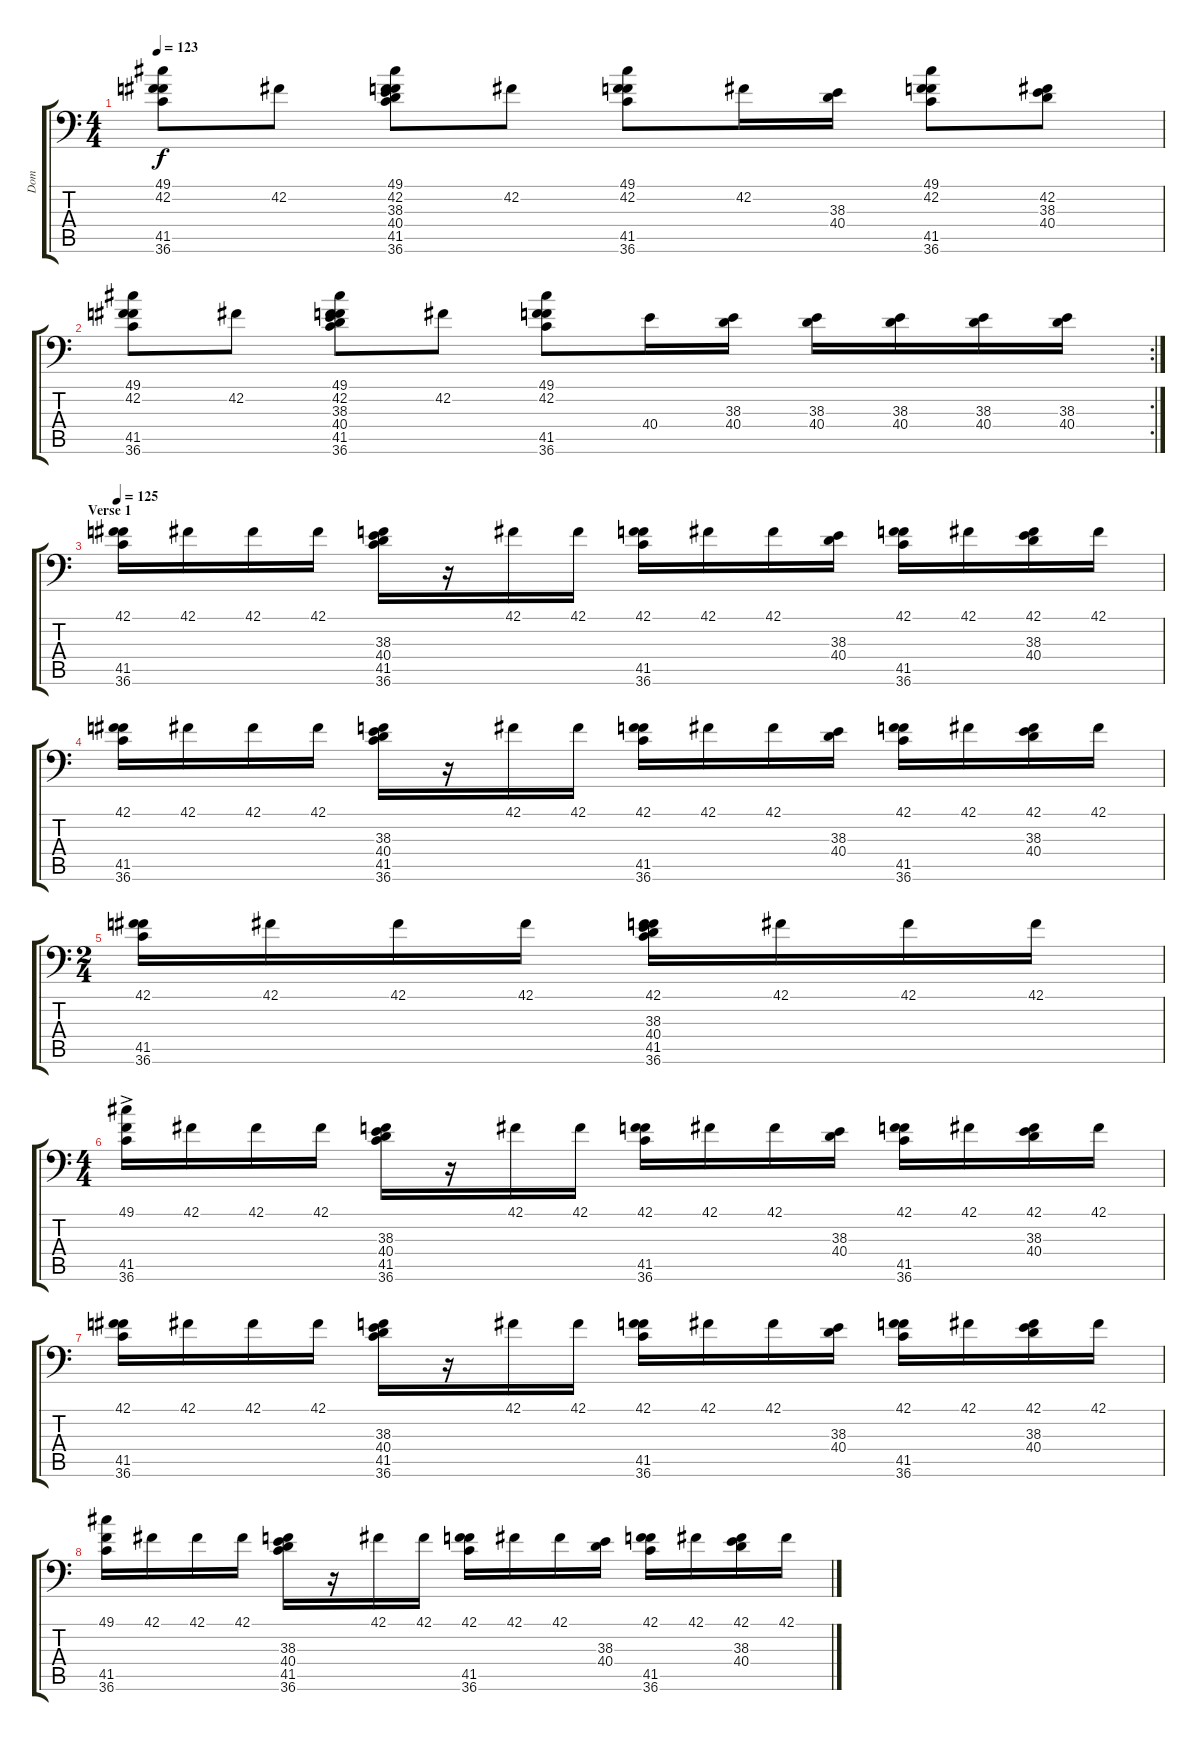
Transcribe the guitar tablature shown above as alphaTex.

\track ("Dom" "Dom") {instrument acousticgrandpiano}
\staff {score tabs}
\tuning (C-1 C-1 C-1 C-1 C-1 C-1) {hide}
\ts (4 4)
\tempo 123
\clef f4
\ks c
(49.1 42.2 41.5 36.6).8{dy f} 42.2.8 (49.1 42.2 38.3 40.4 41.5 36.6).8 42.2.8 (49.1 42.2 41.5 36.6).8 42.2.16 (38.3 40.4).16 (49.1 42.2 41.5 36.6).8 (42.2 38.3 40.4).8 |
\rc 2
(49.1 42.2 41.5 36.6).8 42.2.8 (49.1 42.2 38.3 40.4 41.5 36.6).8 42.2.8 (49.1 42.2 41.5 36.6).8 40.4.16 (38.3 40.4).16 (38.3 40.4).16 (38.3 40.4).16 (38.3 40.4).16 (38.3 40.4).16 |
\section ("" "Verse 1")
\tempo 125
(42.1 41.5 36.6).16 42.1.16 42.1.16 42.1.16 (38.3 40.4 41.5 36.6).16 r.16 42.1.16 42.1.16 (42.1 41.5 36.6).16 42.1.16 42.1.16 (38.3 40.4).16 (42.1 41.5 36.6).16 42.1.16 (42.1 38.3 40.4).16 42.1.16 |
(42.1 41.5 36.6).16 42.1.16 42.1.16 42.1.16 (38.3 40.4 41.5 36.6).16 r.16 42.1.16 42.1.16 (42.1 41.5 36.6).16 42.1.16 42.1.16 (38.3 40.4).16 (42.1 41.5 36.6).16 42.1.16 (42.1 38.3 40.4).16 42.1.16 |
\ts (2 4)
(42.1 41.5 36.6).16 42.1.16 42.1.16 42.1.16 (42.1 38.3 40.4 41.5 36.6).16 42.1.16 42.1.16 42.1.16 |
\ts (4 4)
(49.1{ac} 41.5 36.6).16 42.1.16 42.1.16 42.1.16 (38.3 40.4 41.5 36.6).16 r.16 42.1.16 42.1.16 (42.1 41.5 36.6).16 42.1.16 42.1.16 (38.3 40.4).16 (42.1 41.5 36.6).16 42.1.16 (42.1 38.3 40.4).16 42.1.16 |
(42.1 41.5 36.6).16 42.1.16 42.1.16 42.1.16 (38.3 40.4 41.5 36.6).16 r.16 42.1.16 42.1.16 (42.1 41.5 36.6).16 42.1.16 42.1.16 (38.3 40.4).16 (42.1 41.5 36.6).16 42.1.16 (42.1 38.3 40.4).16 42.1.16 |
(49.1 41.5 36.6).16 42.1.16 42.1.16 42.1.16 (38.3 40.4 41.5 36.6).16 r.16 42.1.16 42.1.16 (42.1 41.5 36.6).16 42.1.16 42.1.16 (38.3 40.4).16 (42.1 41.5 36.6).16 42.1.16 (42.1 38.3 40.4).16 42.1.16
